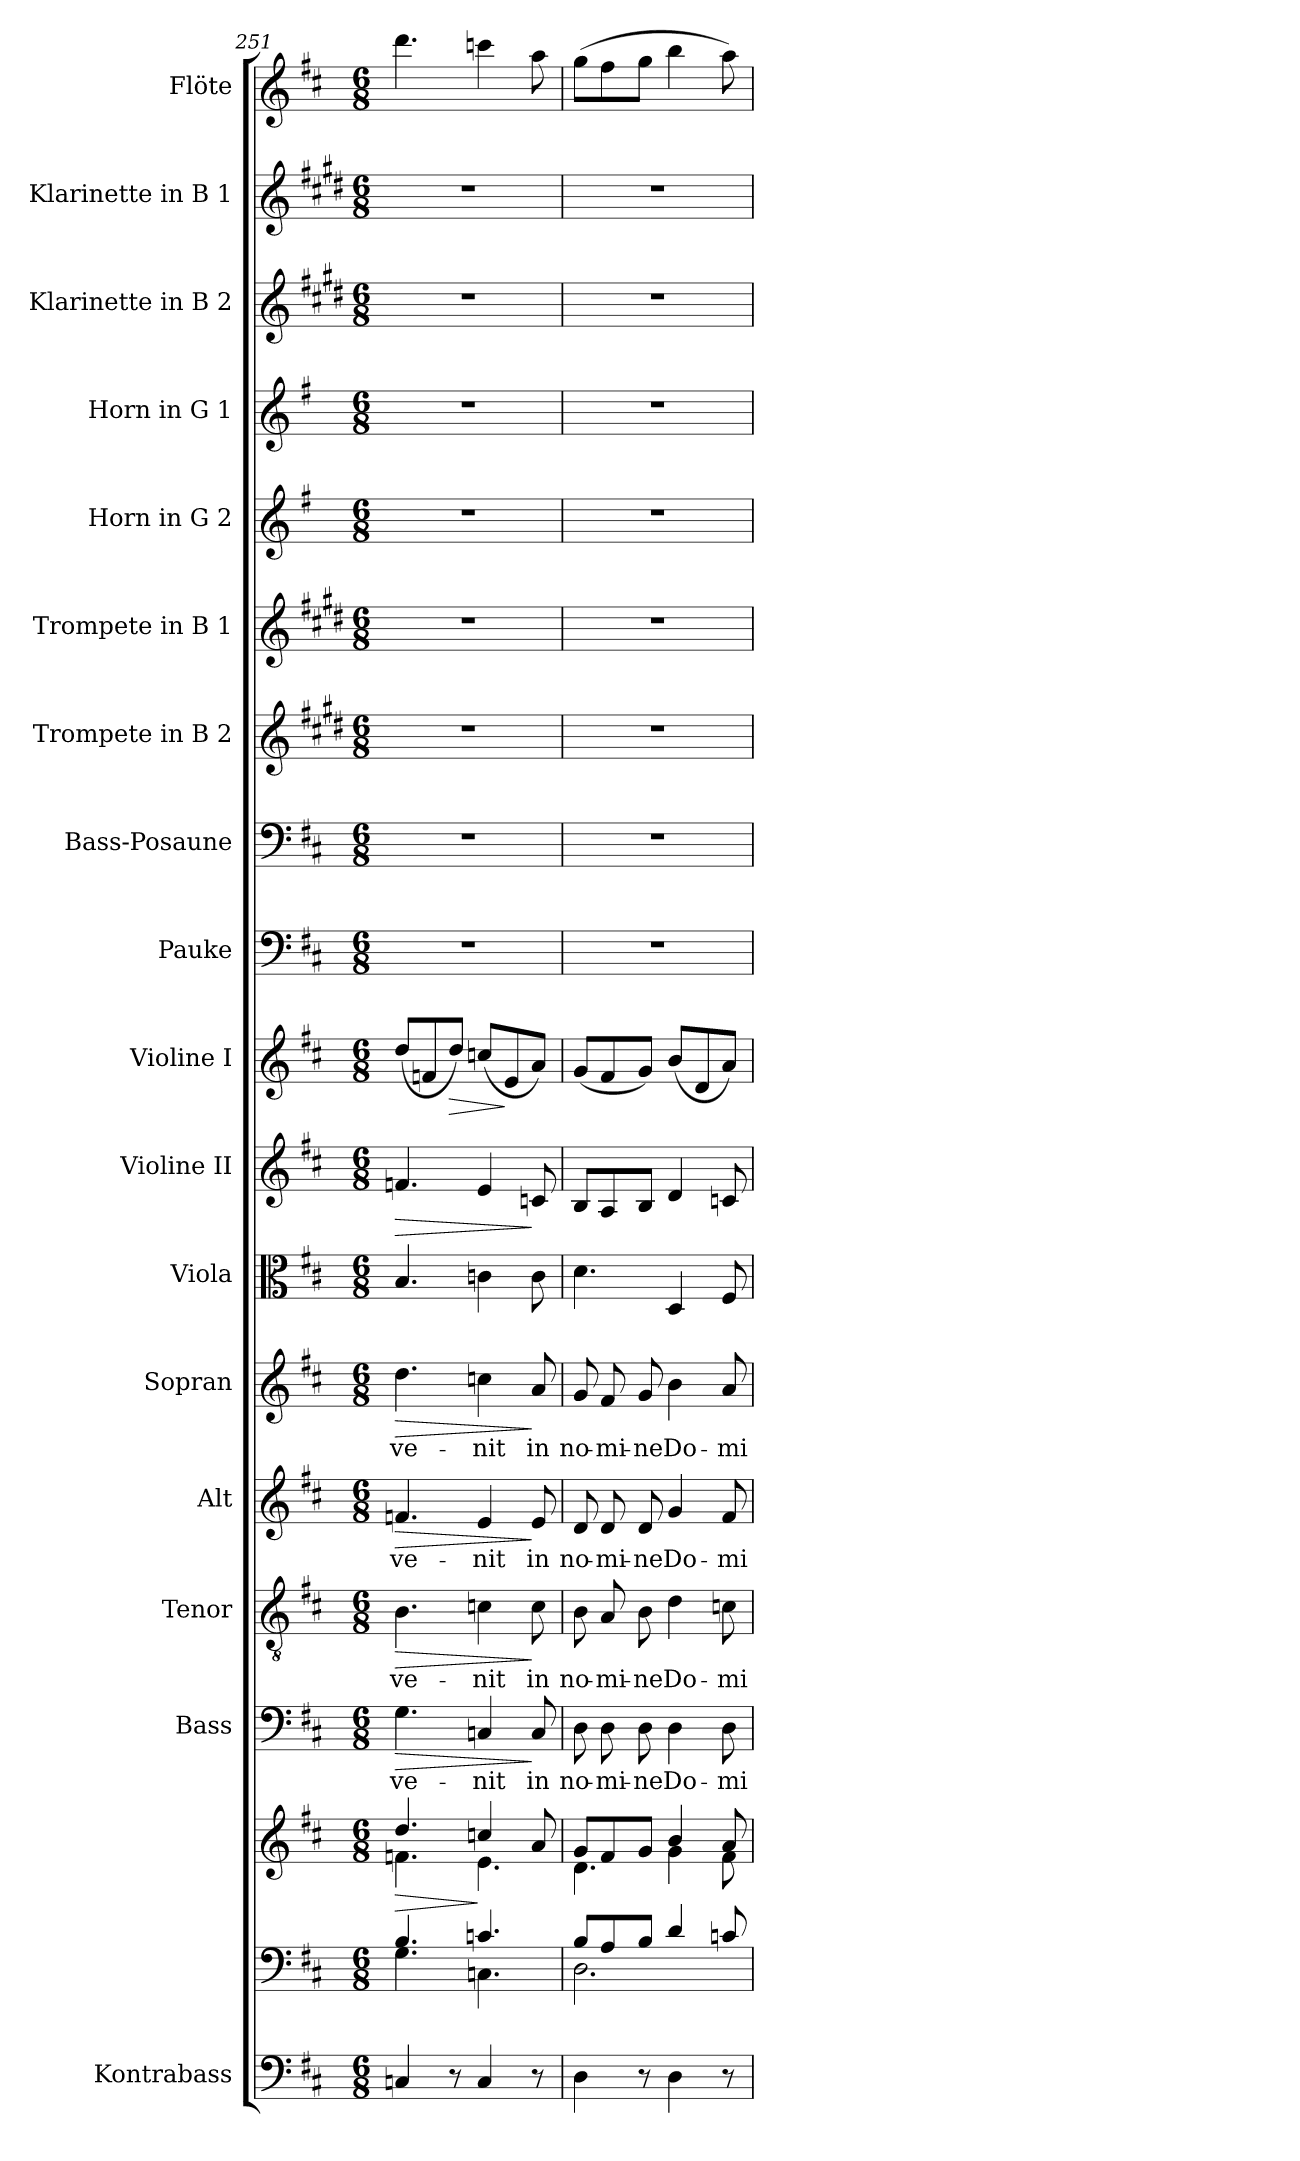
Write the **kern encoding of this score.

**kern	**kern	**kern	**dynam	**kern	**text	**dynam	**kern	**text	**dynam	**kern	**text	**dynam	**kern	**text	**dynam	**kern	**kern	**dynam	**kern	**dynam	**kern	**kern	**kern	**kern	**kern	**kern	**kern	**kern	**kern
*part18	*part17	*part17	*part17	*part16	*part16	*part16	*part15	*part15	*part15	*part14	*part14	*part14	*part13	*part13	*part13	*part12	*part11	*part11	*part10	*part10	*part9	*part8	*part7	*part6	*part5	*part4	*part3	*part2	*part1
*staff19	*staff18	*staff17	*staff17/18	*staff16	*staff16	*staff16	*staff15	*staff15	*staff15	*staff14	*staff14	*staff14	*staff13	*staff13	*staff13	*staff12	*staff11	*staff11	*staff10	*staff10	*staff9	*staff8	*staff7	*staff6	*staff5	*staff4	*staff3	*staff2	*staff1
*I"Kontrabass	*	*	*	*I"Bass	*	*	*I"Tenor	*	*	*I"Alt	*	*	*I"Sopran	*	*	*I"Viola	*I"Violine II	*	*I"Violine I	*	*I"Pauke	*I"Bass-Posaune	*I"Trompete in B 2	*I"Trompete in B 1	*I"Horn in G 2	*I"Horn in G 1	*I"Klarinette in B 2	*I"Klarinette in B 1	*I"Flöte
*I'Kb.	*	*	*	*I'B	*	*	*I'T	*	*	*I'A	*	*	*I'S	*	*	*I'Vla.	*I'Vl. II	*	*I'Vl. I	*	*I'Pk.	*I'B. Pos.	*	*	*I'Hrn. 2	*I'Hrn. 1	*	*	*I'Fl.
*clefF4	*clefF4	*clefG2	*	*clefF4	*	*	*clefGv2	*	*	*clefG2	*	*	*clefG2	*	*	*clefC3	*clefG2	*	*clefG2	*	*clefF4	*clefF4	*clefG2	*clefG2	*clefG2	*clefG2	*clefG2	*clefG2	*clefG2
*ITrd7c12	*	*	*	*	*	*	*	*	*	*	*	*	*	*	*	*	*	*	*	*	*	*	*ITrd1c2	*ITrd1c2	*ITrd3c5	*ITrd3c5	*ITrd1c2	*ITrd1c2	*
*k[f#c#]	*k[f#c#]	*k[f#c#]	*	*k[f#c#]	*	*	*k[f#c#]	*	*	*k[f#c#]	*	*	*k[f#c#]	*	*	*k[f#c#]	*k[f#c#]	*	*k[f#c#]	*	*k[f#c#]	*k[f#c#]	*k[f#c#]	*k[f#c#]	*k[f#c#]	*k[f#c#]	*k[f#c#]	*k[f#c#]	*k[f#c#]
*D:	*D:	*D:	*	*D:	*	*	*D:	*	*	*D:	*	*	*D:	*	*	*D:	*D:	*	*D:	*	*D:	*D:	*D:	*D:	*D:	*D:	*D:	*D:	*D:
*M6/8	*M6/8	*M6/8	*	*M6/8	*	*	*M6/8	*	*	*M6/8	*	*	*M6/8	*	*	*M6/8	*M6/8	*	*M6/8	*	*M6/8	*M6/8	*M6/8	*M6/8	*M6/8	*M6/8	*M6/8	*M6/8	*M6/8
=251	=251	=251	=251	=251	=251	=251	=251	=251	=251	=251	=251	=251	=251	=251	=251	=251	=251	=251	=251	=251	=251	=251	=251	=251	=251	=251	=251	=251	=251
*	*^	*	*	*	*	*	*	*	*	*	*	*	*	*	*	*	*	*	*	*	*	*	*	*	*	*	*	*	*
!	!	!	!	!LO:HP:b	!	!LO:LY:b	!LO:HP:b	!	!LO:LY:b	!LO:HP:b	!	!LO:LY:b	!LO:HP:b	!	!LO:LY:b	!LO:HP:b	!	!	!LO:HP:b	!	!	!	!	!	!	!	!	!	!	!
*	*	*	*^	*	*	*	*	*	*	*	*	*	*	*	*	*	*	*	*	*	*	*	*	*	*	*	*	*	*	*
4CCn/	4.B/	4.G\	4.dd/	4.fn\	>	4.G\	ve-	>	4.B\	ve-	>	4.fn/	ve-	>	4.dd\	ve-	>	4.B/	4.fn/	>	(<8dd/L	.	2.r	2.r	2.r	2.r	2.r	2.r	2.r	2.r	4.ddd\
.	.	.	.	.	.	.	.	.	.	.	.	.	.	.	.	.	.	.	.	.	8fn/	.	.	.	.	.	.	.	.	.	.
!	!	!	!	!	!	!	!	!	!	!	!	!	!	!	!	!	!	!	!	!	!	!LO:HP:b	!	!	!	!	!	!	!	!	!
8r	.	.	.	.	.	.	.	.	.	.	.	.	.	.	.	.	.	.	.	.	8dd/J)	>	.	.	.	.	.	.	.	.	.
!	!	!	!	!	!	!	!LO:LY:b	!	!	!LO:LY:b	!	!	!LO:LY:b	!	!	!LO:LY:b	!	!	!	!	!	!	!	!	!	!	!	!	!	!	!
4CC/	4.cn/	4.Cn\	4ccn/	4.e\	]	4Cn/	-nit	.	4cn\	-nit	.	4e/	-nit	.	4ccn\	-nit	.	4cn\	4e/	.	(<8ccn/L	.	.	.	.	.	.	.	.	.	4cccn\
.	.	.	.	.	.	.	.	.	.	.	.	.	.	.	.	.	.	.	.	.	8e/	]	.	.	.	.	.	.	.	.	.
!	!	!	!	!	!	!	!LO:LY:b	!	!	!LO:LY:b	!	!	!LO:LY:b	!	!	!LO:LY:b	!	!	!	!	!	!	!	!	!	!	!	!	!	!	!
8r	.	.	8a/	.	.	8C/	in	]	8c\	in	]	8e/	in	]	8a/	in	]	8c\	8cn/	]	8a/J)	.	.	.	.	.	.	.	.	.	8aa\
!!LO:PB:g=z
=252	=252	=252	=252	=252	=252	=252	=252	=252	=252	=252	=252	=252	=252	=252	=252	=252	=252	=252	=252	=252	=252	=252	=252	=252	=252	=252	=252	=252	=252	=252	=252
!	!	!	!	!	!	!	!LO:LY:b	!	!	!LO:LY:b	!	!	!LO:LY:b	!	!	!LO:LY:b	!	!	!	!	!	!	!	!	!	!	!	!	!	!	!
4DD\	8B/L	2.D\	8g/L	4.d\	.	8D\	no-	.	8B\	no-	.	8d/	no-	.	8g/	no-	.	4.d\	8B/L	.	(<8g/L	.	2.r	2.r	2.r	2.r	2.r	2.r	2.r	2.r	(>8gg\L
!	!	!	!	!	!	!	!LO:LY:b	!	!	!LO:LY:b	!	!	!LO:LY:b	!	!	!LO:LY:b	!	!	!	!	!	!	!	!	!	!	!	!	!	!	!
.	8A/	.	8f#/	.	.	8D\	-mi-	.	8A/	-mi-	.	8d/	-mi-	.	8f#/	-mi-	.	.	8A/	.	8f#/	.	.	.	.	.	.	.	.	.	8ff#\
!	!	!	!	!	!	!	!LO:LY:b	!	!	!LO:LY:b	!	!	!LO:LY:b	!	!	!LO:LY:b	!	!	!	!	!	!	!	!	!	!	!	!	!	!	!
8r	8B/J	.	8g/J	.	.	8D\	-ne	.	8B\	-ne	.	8d/	-ne	.	8g/	-ne	.	.	8B/J	.	8g/J)	.	.	.	.	.	.	.	.	.	8gg\J
!	!	!	!	!	!	!	!LO:LY:b	!	!	!LO:LY:b	!	!	!LO:LY:b	!	!	!LO:LY:b	!	!	!	!	!	!	!	!	!	!	!	!	!	!	!
4DD\	4d/	.	4b/	4g\	.	4D\	Do-	.	4d\	Do-	.	4g/	Do-	.	4b\	Do-	.	4D/	4d/	.	(<8b/L	.	.	.	.	.	.	.	.	.	4bb\
.	.	.	.	.	.	.	.	.	.	.	.	.	.	.	.	.	.	.	.	.	8d/	.	.	.	.	.	.	.	.	.	.
!	!	!	!	!	!	!	!LO:LY:b	!	!	!LO:LY:b	!	!	!LO:LY:b	!	!	!LO:LY:b	!	!	!	!	!	!	!	!	!	!	!	!	!	!	!
8r	8cn/	.	8a/	8f#\	.	8D\	-mi-	.	8cn\	-mi-	.	8f#/	-mi-	.	8a/	-mi-	.	8F#/	8cn/	.	8a/J)	.	.	.	.	.	.	.	.	.	8aa\)
*	*v	*v	*	*	*	*	*	*	*	*	*	*	*	*	*	*	*	*	*	*	*	*	*	*	*	*	*	*	*	*	*
*	*	*v	*v	*	*	*	*	*	*	*	*	*	*	*	*	*	*	*	*	*	*	*	*	*	*	*	*	*	*	*
=	=	=	=	=	=	=	=	=	=	=	=	=	=	=	=	=	=	=	=	=	=	=	=	=	=	=	=	=	=
*-	*-	*-	*-	*-	*-	*-	*-	*-	*-	*-	*-	*-	*-	*-	*-	*-	*-	*-	*-	*-	*-	*-	*-	*-	*-	*-	*-	*-	*-
